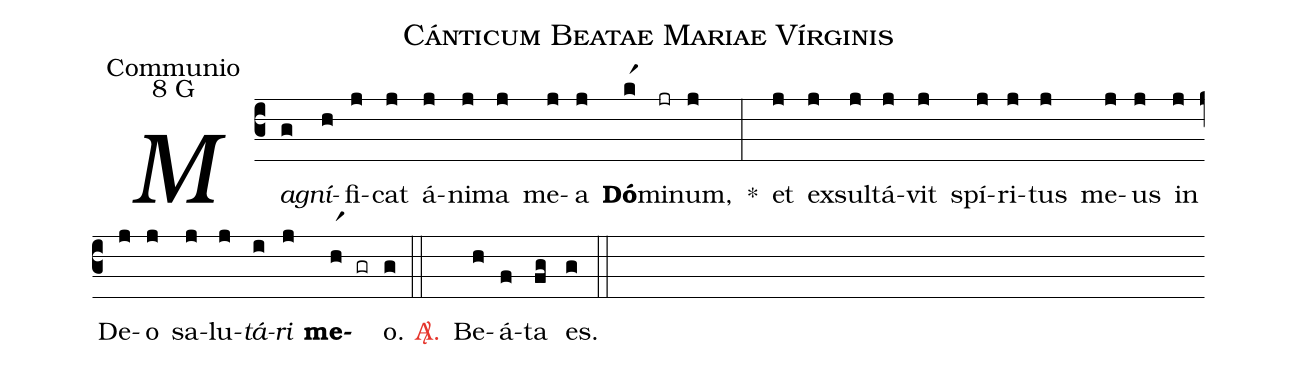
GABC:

name: Cánticum Beatae Mariae Vírginis;
office-part: Communio;
mode: 8;
mode-differentia: G;
%%
<c><sp>V/</sp>. 1.</c>() <i>Ma</i>(g)<i>gní</i>(h)fi(j)cat(j) á(j)ni(j)ma(j) me(j)a(j) <b>Dó</b>(kr1)mi(jr)num,(j) *(:) et(j) ex(j)sul(j)tá(j)vit(j) spí(j)ri(j)tus(j) me(j)us(j) in(j) De(j)o(j) sa(j)lu(j)<i>tá</i>(i)<i>ri</i>(j) <b>me</b>(hr1 gr)o.(g)

(::)

<c><sp>A/</sp>.</c>() Be(h)á(f)ta(fg) es.(g)

(::)
